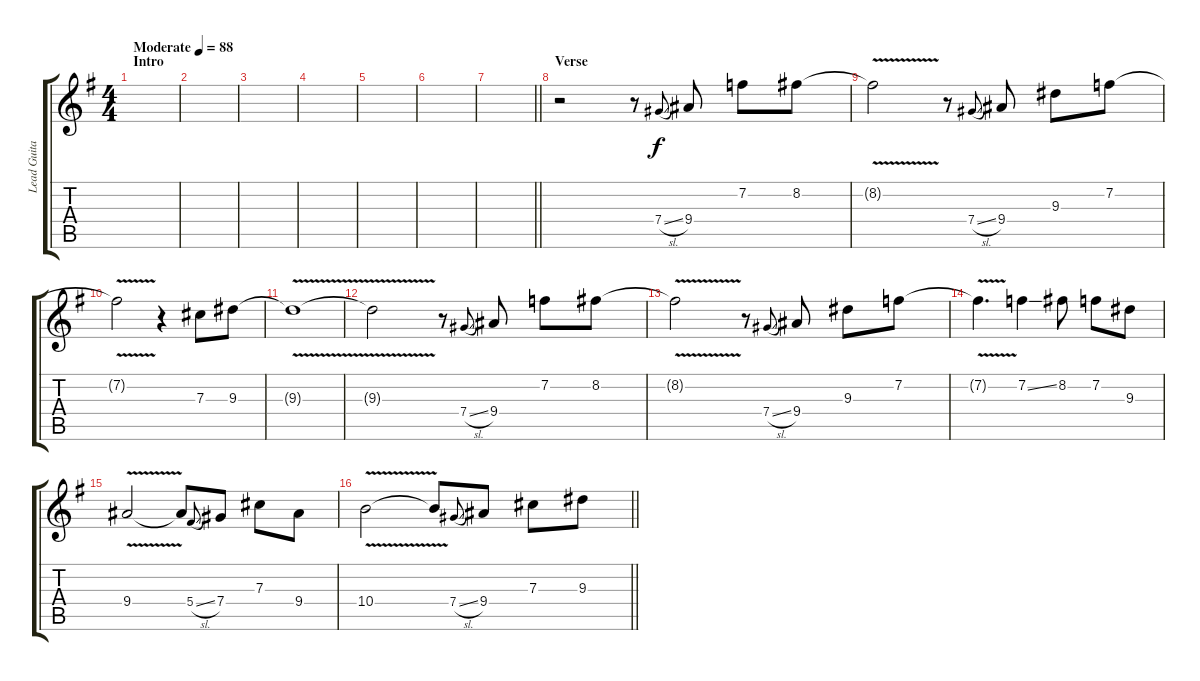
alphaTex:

\track ("Lead Guitar" "Lead Guita") {instrument electricguitarclean}
\staff {score tabs}
\tuning (Eb4 Bb3 Gb3 Db3 Ab2 Eb2) {hide}
\ts (4 4)
\section ("" "Intro")
\tempo (88 "Moderate")
\clef g2
\ks g
|
|
|
|
|
|
\barLineRight lightlight
|
\section ("" "Verse")
r.2 r.8 7.4{sl}.8{gr onbeat} 9.4.8 7.2.8 8.2.8 |
8.2{v t}.2 r.8 7.4{sl}.8{gr onbeat} 9.4.8 9.3.8 7.2.8 |
7.2{v t}.2 r.4 7.3.8 9.3.8 |
9.3{v t}.1 |
9.3{v t}.2 r.8 7.4{sl}.8{gr onbeat} 9.4.8 7.2.8 8.2.8 |
8.2{v t}.2 r.8 7.4{sl}.8{gr onbeat} 9.4.8 9.3.8 7.2.8 |
7.2{v t}.4{d} 7.2{ss}.4 8.2.8 7.2.8 9.3.8 |
9.4{v}.2 9.4{t}.8 5.4{sl}.8{gr onbeat} 7.4.8 7.3.8 9.4.8 |
\barLineRight lightlight
10.4{v}.2 10.4{t}.8 7.4{sl}.8{gr onbeat} 9.4.8 7.3.8 9.3.8
